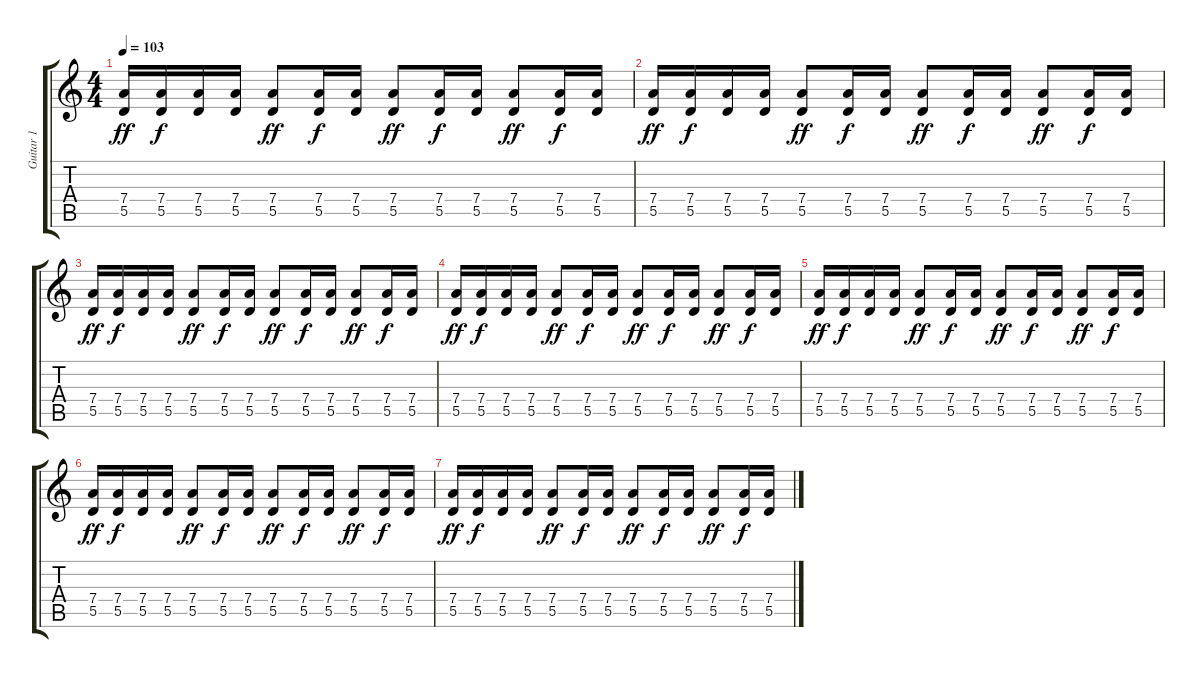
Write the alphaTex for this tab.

\track ("Guitar 1" "Guitar 1") {instrument electricguitarmuted}
\staff {score tabs}
\tuning (E4 B3 G3 D3 A2 E2) {hide}
\ts (4 4)
\tempo 103
\clef g2
\ks c
(7.4 5.5).16{dy ff} (7.4 5.5).16{dy f} (7.4 5.5).16 (7.4 5.5).16 (7.4 5.5).8{dy ff} (7.4 5.5).16{dy f} (7.4 5.5).16 (7.4 5.5).8{dy ff} (7.4 5.5).16{dy f} (7.4 5.5).16 (7.4 5.5).8{dy ff} (7.4 5.5).16{dy f} (7.4 5.5).16 |
(7.4 5.5).16{dy ff} (7.4 5.5).16{dy f} (7.4 5.5).16 (7.4 5.5).16 (7.4 5.5).8{dy ff} (7.4 5.5).16{dy f} (7.4 5.5).16 (7.4 5.5).8{dy ff} (7.4 5.5).16{dy f} (7.4 5.5).16 (7.4 5.5).8{dy ff} (7.4 5.5).16{dy f} (7.4 5.5).16 |
(7.4 5.5).16{dy ff} (7.4 5.5).16{dy f} (7.4 5.5).16 (7.4 5.5).16 (7.4 5.5).8{dy ff} (7.4 5.5).16{dy f} (7.4 5.5).16 (7.4 5.5).8{dy ff} (7.4 5.5).16{dy f} (7.4 5.5).16 (7.4 5.5).8{dy ff} (7.4 5.5).16{dy f} (7.4 5.5).16 |
(7.4 5.5).16{dy ff} (7.4 5.5).16{dy f} (7.4 5.5).16 (7.4 5.5).16 (7.4 5.5).8{dy ff} (7.4 5.5).16{dy f} (7.4 5.5).16 (7.4 5.5).8{dy ff} (7.4 5.5).16{dy f} (7.4 5.5).16 (7.4 5.5).8{dy ff} (7.4 5.5).16{dy f} (7.4 5.5).16 |
(7.4 5.5).16{dy ff} (7.4 5.5).16{dy f} (7.4 5.5).16 (7.4 5.5).16 (7.4 5.5).8{dy ff} (7.4 5.5).16{dy f} (7.4 5.5).16 (7.4 5.5).8{dy ff} (7.4 5.5).16{dy f} (7.4 5.5).16 (7.4 5.5).8{dy ff} (7.4 5.5).16{dy f} (7.4 5.5).16 |
(7.4 5.5).16{dy ff} (7.4 5.5).16{dy f} (7.4 5.5).16 (7.4 5.5).16 (7.4 5.5).8{dy ff} (7.4 5.5).16{dy f} (7.4 5.5).16 (7.4 5.5).8{dy ff} (7.4 5.5).16{dy f} (7.4 5.5).16 (7.4 5.5).8{dy ff} (7.4 5.5).16{dy f} (7.4 5.5).16 |
(7.4 5.5).16{dy ff} (7.4 5.5).16{dy f} (7.4 5.5).16 (7.4 5.5).16 (7.4 5.5).8{dy ff} (7.4 5.5).16{dy f} (7.4 5.5).16 (7.4 5.5).8{dy ff} (7.4 5.5).16{dy f} (7.4 5.5).16 (7.4 5.5).8{dy ff} (7.4 5.5).16{dy f} (7.4 5.5).16
